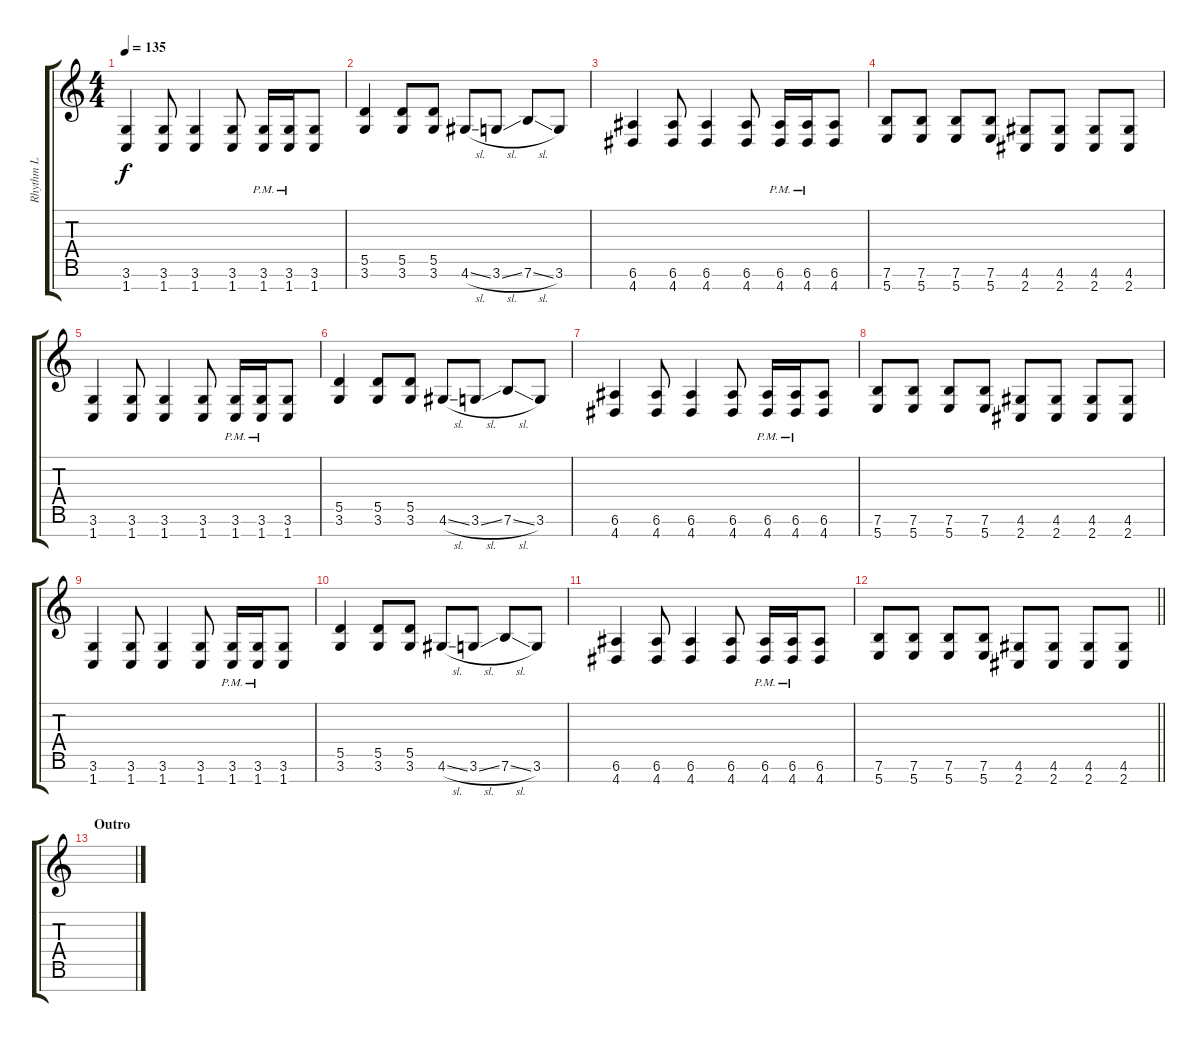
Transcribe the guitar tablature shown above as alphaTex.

\track ("Rhythm L" "Rhythm L") {instrument distortionguitar}
\staff {score tabs}
\tuning (E4 B3 G3 D3 A2 E2 B1) {hide}
\ts (4 4)
\tempo 135
\clef g2
\ks c
(3.6 1.7).4{dy f} (3.6 1.7).8 (3.6 1.7).4 (3.6 1.7).8 (3.6{pm} 1.7{pm}).16 (3.6{pm} 1.7{pm}).16 (3.6 1.7).8 |
(5.5 3.6).4 (5.5 3.6).8 (5.5 3.6).8 4.6{sl}.8 3.6{sl}.8 7.6{sl}.8 3.6.8 |
(6.6 4.7).4 (6.6 4.7).8 (6.6 4.7).4 (6.6 4.7).8 (6.6{pm} 4.7{pm}).16 (6.6{pm} 4.7{pm}).16 (6.6 4.7).8 |
(7.6 5.7).8 (7.6 5.7).8 (7.6 5.7).8 (7.6 5.7).8 (4.6 2.7).8 (4.6 2.7).8 (4.6 2.7).8 (4.6 2.7).8 |
(3.6 1.7).4 (3.6 1.7).8 (3.6 1.7).4 (3.6 1.7).8 (3.6{pm} 1.7{pm}).16 (3.6{pm} 1.7{pm}).16 (3.6 1.7).8 |
(5.5 3.6).4 (5.5 3.6).8 (5.5 3.6).8 4.6{sl}.8 3.6{sl}.8 7.6{sl}.8 3.6.8 |
(6.6 4.7).4 (6.6 4.7).8 (6.6 4.7).4 (6.6 4.7).8 (6.6{pm} 4.7{pm}).16 (6.6{pm} 4.7{pm}).16 (6.6 4.7).8 |
(7.6 5.7).8 (7.6 5.7).8 (7.6 5.7).8 (7.6 5.7).8 (4.6 2.7).8 (4.6 2.7).8 (4.6 2.7).8 (4.6 2.7).8 |
(3.6 1.7).4 (3.6 1.7).8 (3.6 1.7).4 (3.6 1.7).8 (3.6{pm} 1.7{pm}).16 (3.6{pm} 1.7{pm}).16 (3.6 1.7).8 |
(5.5 3.6).4 (5.5 3.6).8 (5.5 3.6).8 4.6{sl}.8 3.6{sl}.8 7.6{sl}.8 3.6.8 |
(6.6 4.7).4 (6.6 4.7).8 (6.6 4.7).4 (6.6 4.7).8 (6.6{pm} 4.7{pm}).16 (6.6{pm} 4.7{pm}).16 (6.6 4.7).8 |
\barLineRight lightlight
(7.6 5.7).8 (7.6 5.7).8 (7.6 5.7).8 (7.6 5.7).8 (4.6 2.7).8 (4.6 2.7).8 (4.6 2.7).8 (4.6 2.7).8 |
\section ("" "Outro")
